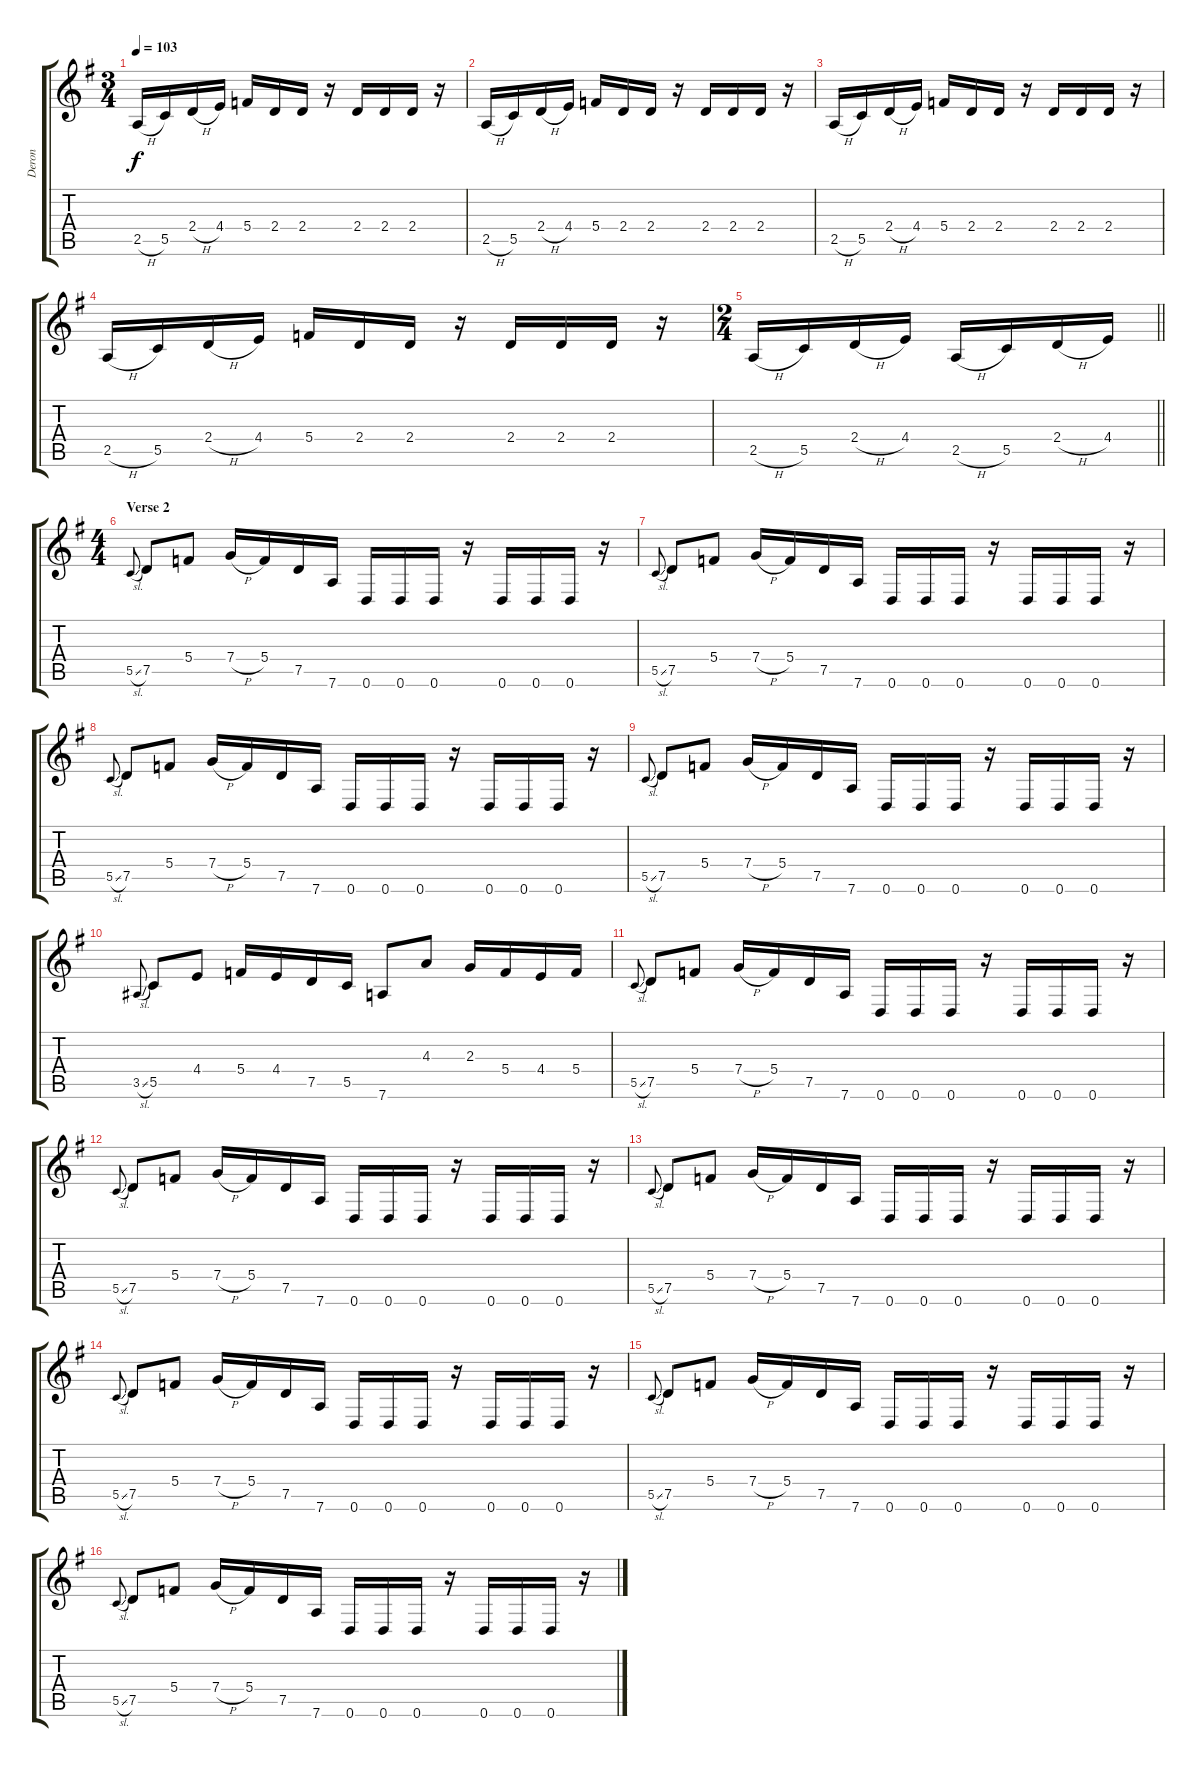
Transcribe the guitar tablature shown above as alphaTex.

\track ("Deron" "Deron") {instrument distortionguitar}
\staff {score tabs}
\tuning (D4 A3 F3 C3 G2 D2) {hide}
\ts (3 4)
\tempo 103
\clef g2
\ks g
2.5{h}.16{dy f} 5.5.16 2.4{h}.16 4.4.16 5.4.16 2.4.16 2.4.16 r.16 2.4.16 2.4.16 2.4.16 r.16 |
2.5{h}.16 5.5.16 2.4{h}.16 4.4.16 5.4.16 2.4.16 2.4.16 r.16 2.4.16 2.4.16 2.4.16 r.16 |
2.5{h}.16 5.5.16 2.4{h}.16 4.4.16 5.4.16 2.4.16 2.4.16 r.16 2.4.16 2.4.16 2.4.16 r.16 |
2.5{h}.16 5.5.16 2.4{h}.16 4.4.16 5.4.16 2.4.16 2.4.16 r.16 2.4.16 2.4.16 2.4.16 r.16 |
\ts (2 4)
\barLineRight lightlight
2.5{h}.16 5.5.16 2.4{h}.16 4.4.16 2.5{h}.16 5.5.16 2.4{h}.16 4.4.16 |
\ts (4 4)
\section ("" "Verse 2")
5.5{sl}.8{gr onbeat} 7.5.8 5.4.8 7.4{h}.16 5.4.16 7.5.16 7.6.16 0.6.16 0.6.16 0.6.16 r.16 0.6.16 0.6.16 0.6.16 r.16 |
5.5{sl}.8{gr onbeat} 7.5.8 5.4.8 7.4{h}.16 5.4.16 7.5.16 7.6.16 0.6.16 0.6.16 0.6.16 r.16 0.6.16 0.6.16 0.6.16 r.16 |
5.5{sl}.8{gr onbeat} 7.5.8 5.4.8 7.4{h}.16 5.4.16 7.5.16 7.6.16 0.6.16 0.6.16 0.6.16 r.16 0.6.16 0.6.16 0.6.16 r.16 |
5.5{sl}.8{gr onbeat} 7.5.8 5.4.8 7.4{h}.16 5.4.16 7.5.16 7.6.16 0.6.16 0.6.16 0.6.16 r.16 0.6.16 0.6.16 0.6.16 r.16 |
3.5{sl}.8{gr onbeat} 5.5.8 4.4.8 5.4.16 4.4.16 7.5.16 5.5.16 7.6.8 4.3.8 2.3.16 5.4.16 4.4.16 5.4.16 |
5.5{sl}.8{gr onbeat} 7.5.8 5.4.8 7.4{h}.16 5.4.16 7.5.16 7.6.16 0.6.16 0.6.16 0.6.16 r.16 0.6.16 0.6.16 0.6.16 r.16 |
5.5{sl}.8{gr onbeat} 7.5.8 5.4.8 7.4{h}.16 5.4.16 7.5.16 7.6.16 0.6.16 0.6.16 0.6.16 r.16 0.6.16 0.6.16 0.6.16 r.16 |
5.5{sl}.8{gr onbeat} 7.5.8 5.4.8 7.4{h}.16 5.4.16 7.5.16 7.6.16 0.6.16 0.6.16 0.6.16 r.16 0.6.16 0.6.16 0.6.16 r.16 |
5.5{sl}.8{gr onbeat} 7.5.8 5.4.8 7.4{h}.16 5.4.16 7.5.16 7.6.16 0.6.16 0.6.16 0.6.16 r.16 0.6.16 0.6.16 0.6.16 r.16 |
5.5{sl}.8{gr onbeat} 7.5.8 5.4.8 7.4{h}.16 5.4.16 7.5.16 7.6.16 0.6.16 0.6.16 0.6.16 r.16 0.6.16 0.6.16 0.6.16 r.16 |
5.5{sl}.8{gr onbeat} 7.5.8 5.4.8 7.4{h}.16 5.4.16 7.5.16 7.6.16 0.6.16 0.6.16 0.6.16 r.16 0.6.16 0.6.16 0.6.16 r.16
